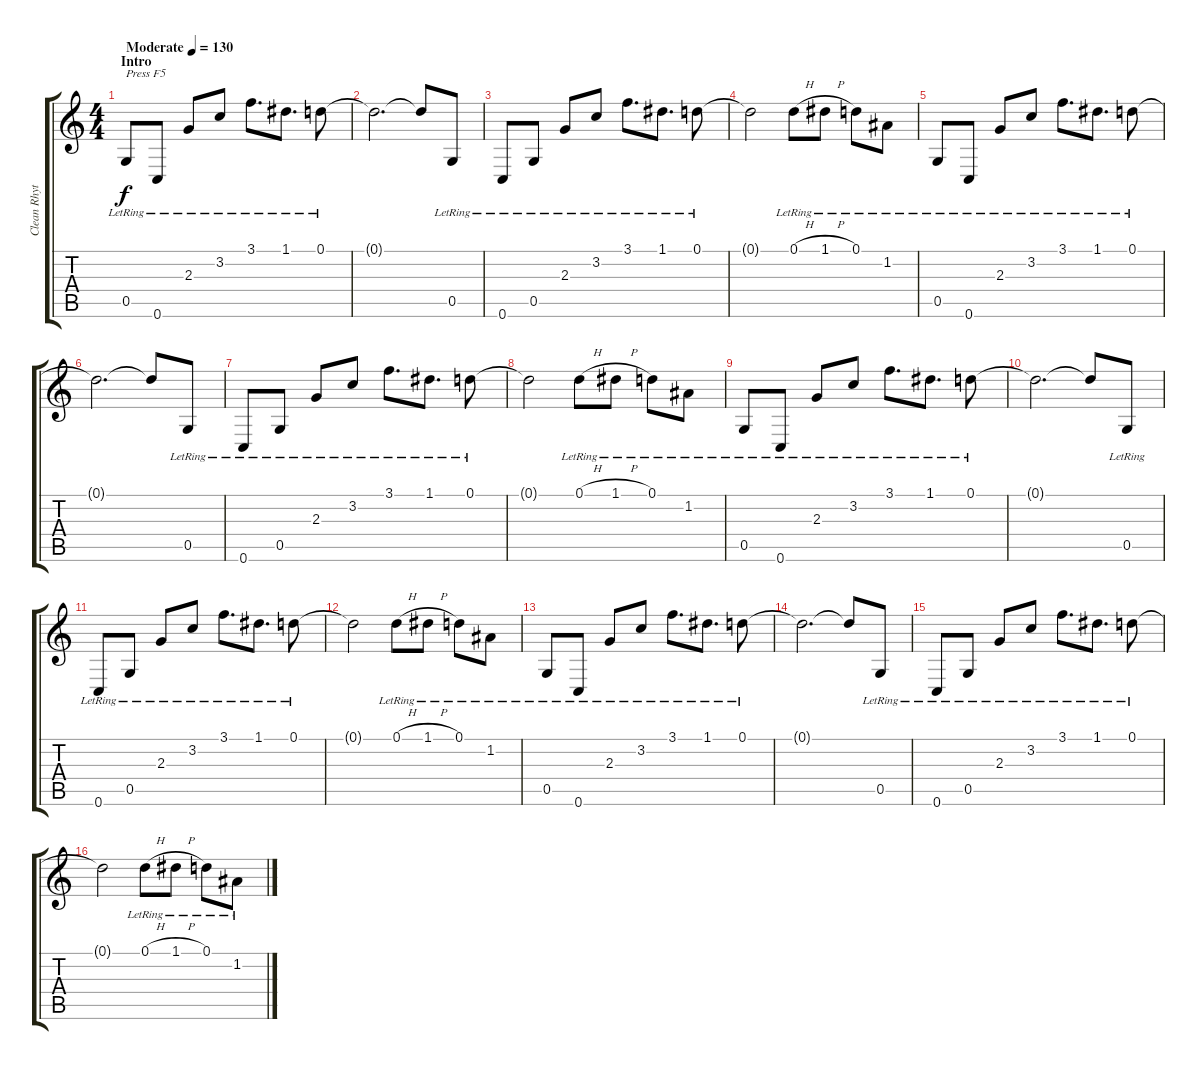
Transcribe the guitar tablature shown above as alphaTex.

\track ("Clean Rhythm" "Clean Rhyt") {instrument electricguitarjazz}
\staff {score tabs}
\tuning (D4 A3 F3 C3 G2 C2) {hide}
\ts (4 4)
\section ("" "Intro")
\tempo (130 "Moderate")
\clef g2
\ks c
0.5{lr}.8{txt "Press F5" dy f instrument electricguitarjazz} 0.6{lr}.8 2.3{lr}.8 3.2{lr}.8 3.1{lr}.8{d} 1.1{lr}.8{d} 0.1{lr}.8 |
0.1{t}.2{d} 0.1{t}.8 0.5{lr}.8 |
0.6{lr}.8 0.5{lr}.8 2.3{lr}.8 3.2{lr}.8 3.1{lr}.8{d} 1.1{lr}.8{d} 0.1{lr}.8 |
0.1{t}.2 0.1{h lr}.8 1.1{h lr}.8 0.1{lr}.8 1.2{lr}.8 |
0.5{lr}.8 0.6{lr}.8 2.3{lr}.8 3.2{lr}.8 3.1{lr}.8{d} 1.1{lr}.8{d} 0.1{lr}.8 |
0.1{t}.2{d} 0.1{t}.8 0.5{lr}.8 |
0.6{lr}.8 0.5{lr}.8 2.3{lr}.8 3.2{lr}.8 3.1{lr}.8{d} 1.1{lr}.8{d} 0.1{lr}.8 |
0.1{t}.2 0.1{h lr}.8 1.1{h lr}.8 0.1{lr}.8 1.2{lr}.8 |
0.5{lr}.8 0.6{lr}.8 2.3{lr}.8 3.2{lr}.8 3.1{lr}.8{d} 1.1{lr}.8{d} 0.1{lr}.8 |
0.1{t}.2{d} 0.1{t}.8 0.5{lr}.8 |
0.6{lr}.8 0.5{lr}.8 2.3{lr}.8 3.2{lr}.8 3.1{lr}.8{d} 1.1{lr}.8{d} 0.1{lr}.8 |
0.1{t}.2 0.1{h lr}.8 1.1{h lr}.8 0.1{lr}.8 1.2{lr}.8 |
0.5{lr}.8 0.6{lr}.8 2.3{lr}.8 3.2{lr}.8 3.1{lr}.8{d} 1.1{lr}.8{d} 0.1{lr}.8 |
0.1{t}.2{d} 0.1{t}.8 0.5{lr}.8 |
0.6{lr}.8 0.5{lr}.8 2.3{lr}.8 3.2{lr}.8 3.1{lr}.8{d} 1.1{lr}.8{d} 0.1{lr}.8 |
0.1{t}.2 0.1{h lr}.8 1.1{h lr}.8 0.1{lr}.8 1.2{lr}.8
